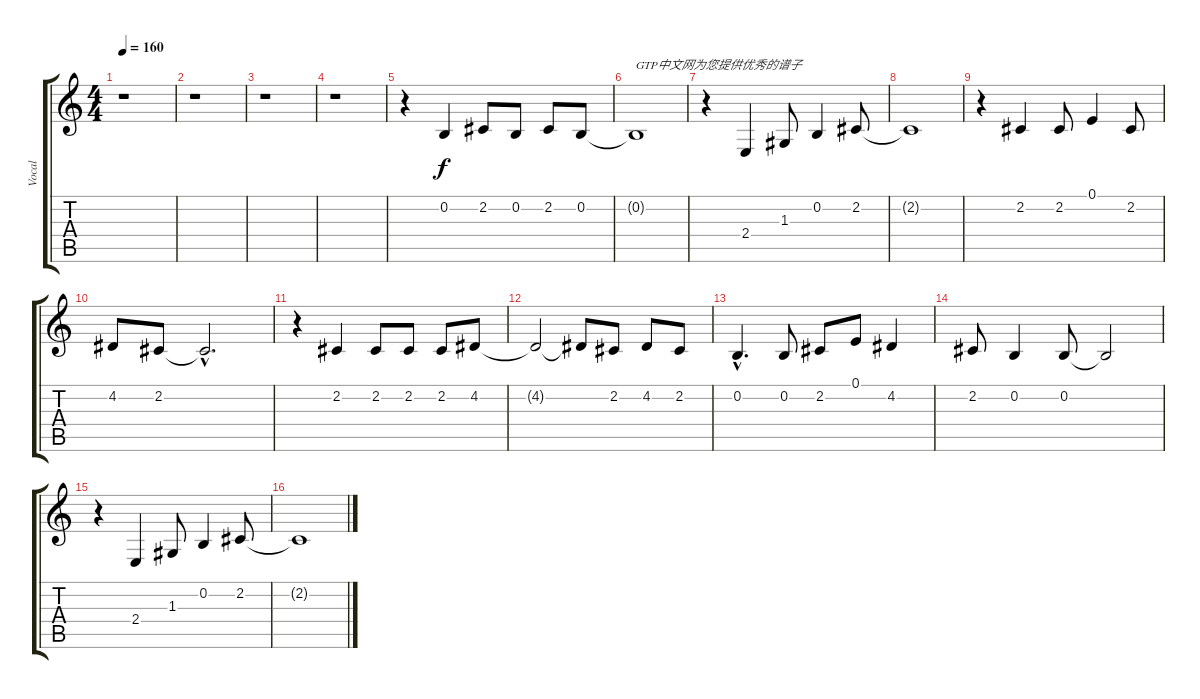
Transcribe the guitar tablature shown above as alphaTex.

\track ("Vocal" "Vocal") {instrument synthvoice}
\staff {score tabs}
\tuning (E4 B3 G3 D3 A2 E2) {hide}
\ts (4 4)
\tempo 160
\clef g2
\ks c
r.1{dy f instrument synthvoice} |
r.1 |
r.1 |
r.1 |
r.4 0.2.4 2.2.8 0.2.8 2.2.8 0.2.8 |
0.2{t}.1{txt "GTP中文网为您提供优秀的谱子"} |
r.4 2.4.4 1.3.8 0.2.4 2.2.8 |
2.2{t}.1 |
r.4 2.2.4 2.2.8 0.1.4 2.2.8 |
4.2.8 2.2.8 2.2{hac t}.2{d} |
r.4 2.2.4 2.2.8 2.2.8 2.2.8 4.2.8 |
4.2{t}.2 4.2{t}.8 2.2.8 4.2.8 2.2.8 |
0.2{hac}.4{d} 0.2.8 2.2.8 0.1.8 4.2.4 |
2.2.8 0.2.4 0.2.8 0.2{t}.2 |
r.4 2.4.4 1.3.8 0.2.4 2.2.8 |
2.2{t}.1
